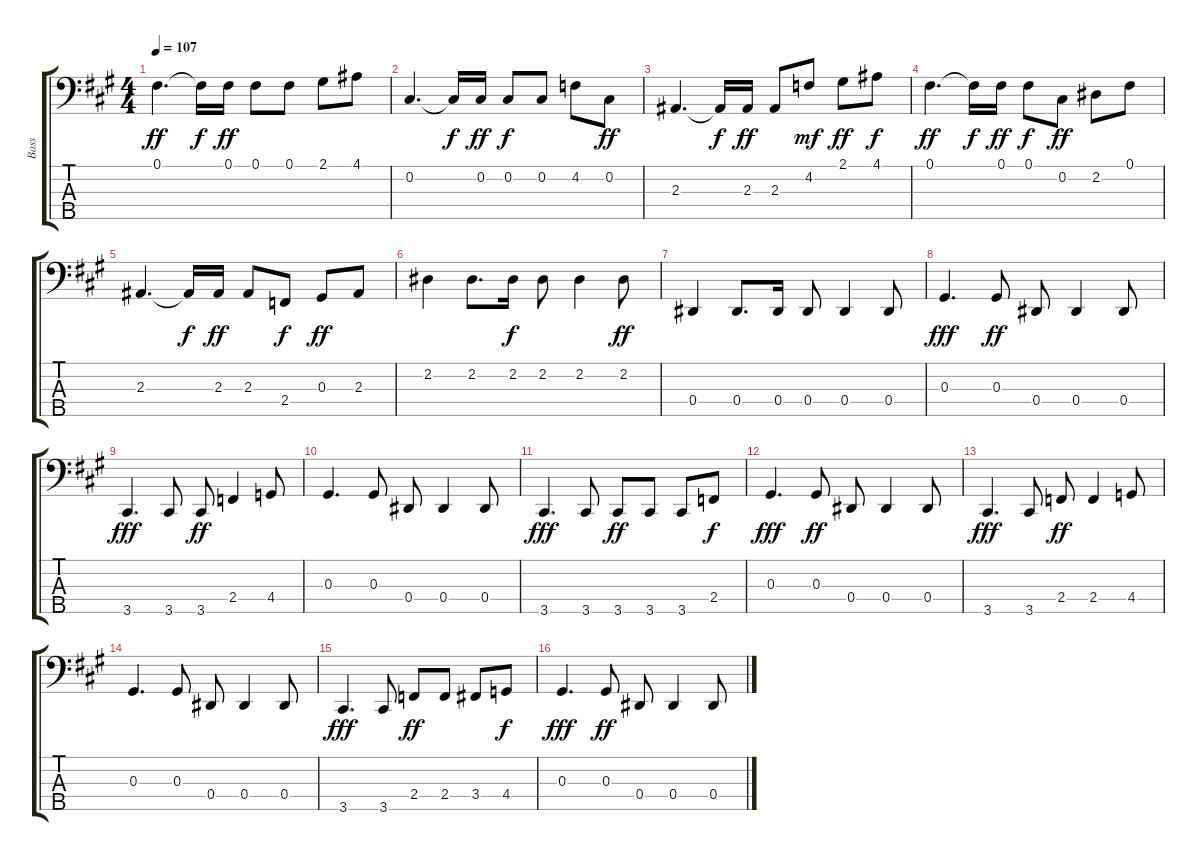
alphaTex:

\track ("Bass" "Bass") {instrument electricbassfinger}
\staff {score tabs}
\tuning (Gb2 Db2 Ab1 Eb1 Bb0) {hide}
\ts (4 4)
\tempo 107
\clef f4
\ks a
0.1.4{d dy ff} 0.1{t}.16{dy f} 0.1.16{dy ff} 0.1.8 0.1.8 2.1.8 4.1.8 |
0.2.4{d} 0.2{t}.16{dy f} 0.2.16{dy ff} 0.2.8{dy f} 0.2.8 4.2.8 0.2.8{dy ff} |
2.3.4{d} 2.3{t}.16{dy f} 2.3.16{dy ff} 2.3.8 4.2.8{dy mf} 2.1.8{dy ff} 4.1.8{dy f} |
0.1.4{d dy ff} 0.1{t}.16{dy f} 0.1.16{dy ff} 0.1.8{dy f} 0.2.8{dy ff} 2.2.8 0.1.8 |
2.3.4{d} 2.3{t}.16{dy f} 2.3.16{dy ff} 2.3.8 2.4.8{dy f} 0.3.8{dy ff} 2.3.8 |
2.2.4 2.2.8{d} 2.2.16{dy f} 2.2.8 2.2.4 2.2.8{dy ff} |
0.4.4 0.4.8{d} 0.4.16 0.4.8 0.4.4 0.4.8 |
0.3.4{d dy fff} 0.3.8{dy ff} 0.4.8 0.4.4 0.4.8 |
3.5.4{d dy fff} 3.5.8 3.5.8{dy ff} 2.4.4 4.4.8 |
0.3.4{d} 0.3.8 0.4.8 0.4.4 0.4.8 |
3.5.4{d dy fff} 3.5.8 3.5.8{dy ff} 3.5.8 3.5.8 2.4.8{dy f} |
0.3.4{d dy fff} 0.3.8{dy ff} 0.4.8 0.4.4 0.4.8 |
3.5.4{d dy fff} 3.5.8 2.4.8{dy ff} 2.4.4 4.4.8 |
0.3.4{d} 0.3.8 0.4.8 0.4.4 0.4.8 |
3.5.4{d dy fff} 3.5.8 2.4.8{dy ff} 2.4.8 3.4.8 4.4.8{dy f} |
0.3.4{d dy fff} 0.3.8{dy ff} 0.4.8 0.4.4 0.4.8
